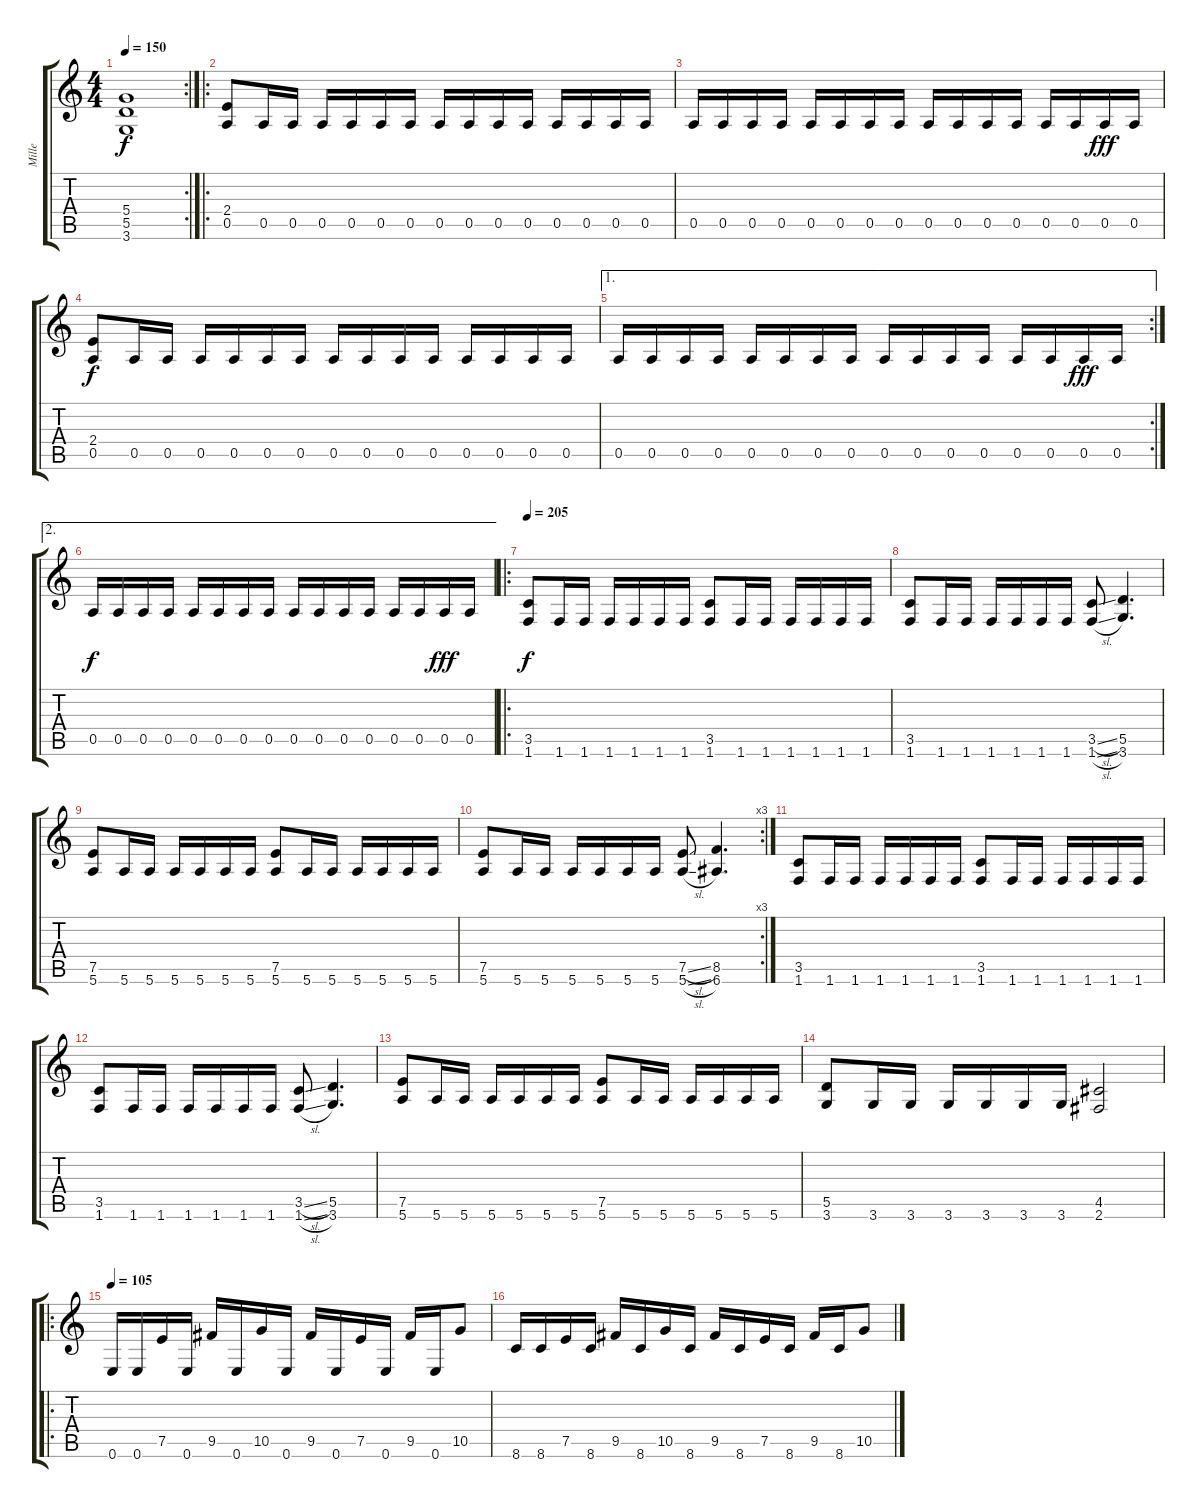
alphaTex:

\track ("Mille" "Mille") {instrument distortionguitar}
\staff {score tabs}
\tuning (E4 B3 G3 D3 A2 E2) {hide}
\rc 2
\ts (4 4)
\tempo 150
\clef g2
\ks c
(5.4 5.5 3.6).1{dy f} |
\ro
(2.4 0.5).8 0.5.16 0.5.16 0.5.16 0.5.16 0.5.16 0.5.16 0.5.16 0.5.16 0.5.16 0.5.16 0.5.16 0.5.16 0.5.16 0.5.16 |
0.5.16 0.5.16 0.5.16 0.5.16 0.5.16 0.5.16 0.5.16 0.5.16 0.5.16 0.5.16 0.5.16 0.5.16 0.5.16 0.5.16 0.5.16{dy fff} 0.5.16 |
(2.4 0.5).8{dy f} 0.5.16 0.5.16 0.5.16 0.5.16 0.5.16 0.5.16 0.5.16 0.5.16 0.5.16 0.5.16 0.5.16 0.5.16 0.5.16 0.5.16 |
\ae 1
\rc 2
0.5.16 0.5.16 0.5.16 0.5.16 0.5.16 0.5.16 0.5.16 0.5.16 0.5.16 0.5.16 0.5.16 0.5.16 0.5.16 0.5.16 0.5.16{dy fff} 0.5.16 |
\ae 2
0.5.16{dy f} 0.5.16 0.5.16 0.5.16 0.5.16 0.5.16 0.5.16 0.5.16 0.5.16 0.5.16 0.5.16 0.5.16 0.5.16 0.5.16 0.5.16{dy fff} 0.5.16 |
\ro
\tempo 210
\tempo 205
(3.5 1.6).8{dy f} 1.6.16 1.6.16 1.6.16 1.6.16 1.6.16 1.6.16 (3.5 1.6).8 1.6.16 1.6.16 1.6.16 1.6.16 1.6.16 1.6.16 |
(3.5 1.6).8 1.6.16 1.6.16 1.6.16 1.6.16 1.6.16 1.6.16 (3.5{sl} 1.6{sl}).8 (5.5 3.6).4{d} |
(7.5 5.6).8 5.6.16 5.6.16 5.6.16 5.6.16 5.6.16 5.6.16 (7.5 5.6).8 5.6.16 5.6.16 5.6.16 5.6.16 5.6.16 5.6.16 |
\rc 3
(7.5 5.6).8 5.6.16 5.6.16 5.6.16 5.6.16 5.6.16 5.6.16 (7.5{sl} 5.6{sl}).8 (8.5 6.6).4{d} |
(3.5 1.6).8 1.6.16 1.6.16 1.6.16 1.6.16 1.6.16 1.6.16 (3.5 1.6).8 1.6.16 1.6.16 1.6.16 1.6.16 1.6.16 1.6.16 |
(3.5 1.6).8 1.6.16 1.6.16 1.6.16 1.6.16 1.6.16 1.6.16 (3.5{sl} 1.6{sl}).8 (5.5 3.6).4{d} |
(7.5 5.6).8 5.6.16 5.6.16 5.6.16 5.6.16 5.6.16 5.6.16 (7.5 5.6).8 5.6.16 5.6.16 5.6.16 5.6.16 5.6.16 5.6.16 |
(5.5 3.6).8 3.6.16 3.6.16 3.6.16 3.6.16 3.6.16 3.6.16 (4.5 2.6).2 |
\ro
\tempo 105
0.6.16 0.6.16 7.5.16 0.6.16 9.5.16 0.6.16 10.5.16 0.6.16 9.5.16 0.6.16 7.5.16 0.6.16 9.5.16 0.6.16 10.5.8 |
8.6.16 8.6.16 7.5.16 8.6.16 9.5.16 8.6.16 10.5.16 8.6.16 9.5.16 8.6.16 7.5.16 8.6.16 9.5.16 8.6.16 10.5.8
